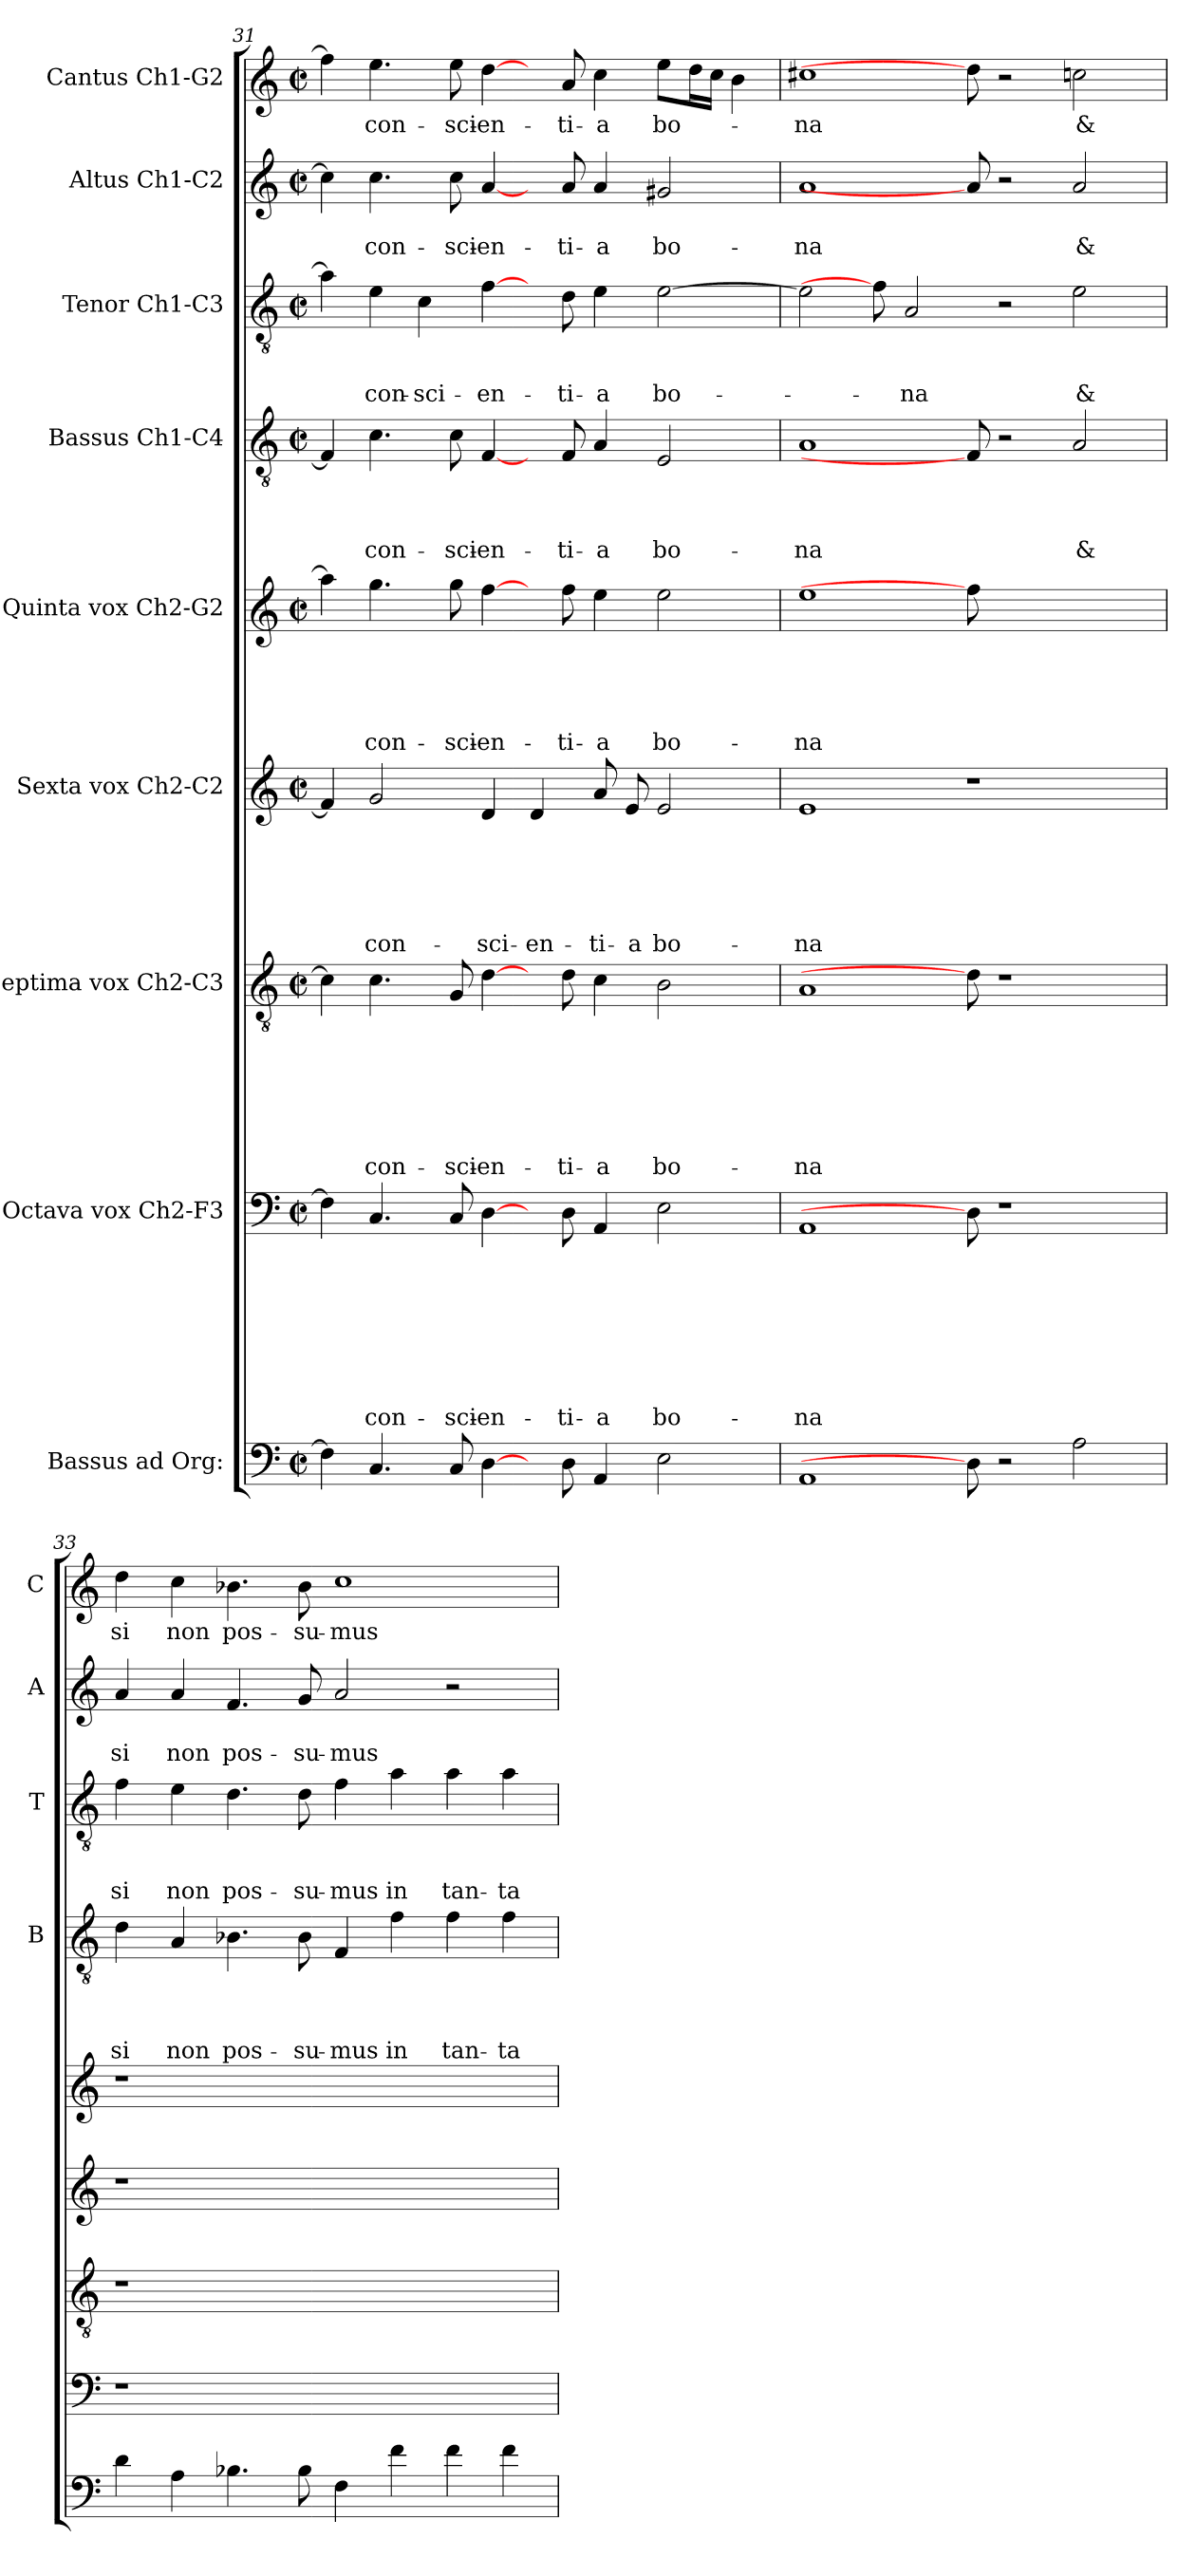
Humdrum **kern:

**kern	**kern	**text	**text	**text	**text	**text	**text	**text	**text	**kern	**text	**text	**text	**text	**text	**text	**text	**kern	**text	**text	**text	**text	**text	**text	**kern	**text	**text	**text	**text	**text	**kern	**text	**text	**text	**text	**kern	**text	**text	**text	**kern	**text	**text	**kern	**text
*part9	*part8	*part8	*part8	*part8	*part8	*part8	*part8	*part8	*part8	*part7	*part7	*part7	*part7	*part7	*part7	*part7	*part7	*part6	*part6	*part6	*part6	*part6	*part6	*part6	*part5	*part5	*part5	*part5	*part5	*part5	*part4	*part4	*part4	*part4	*part4	*part3	*part3	*part3	*part3	*part2	*part2	*part2	*part1	*part1
*staff9	*staff8	*staff8	*staff8	*staff8	*staff8	*staff8	*staff8	*staff8	*staff8	*staff7	*staff7	*staff7	*staff7	*staff7	*staff7	*staff7	*staff7	*staff6	*staff6	*staff6	*staff6	*staff6	*staff6	*staff6	*staff5	*staff5	*staff5	*staff5	*staff5	*staff5	*staff4	*staff4	*staff4	*staff4	*staff4	*staff3	*staff3	*staff3	*staff3	*staff2	*staff2	*staff2	*staff1	*staff1
*I"Bassus ad Org:	*I"Octava vox Ch2-F3	*	*	*	*	*	*	*	*	*I"Septima vox Ch2-C3	*	*	*	*	*	*	*	*I"Sexta vox Ch2-C2	*	*	*	*	*	*	*I"Quinta vox Ch2-G2	*	*	*	*	*	*I"Bassus Ch1-C4	*	*	*	*	*I"Tenor Ch1-C3	*	*	*	*I"Altus Ch1-C2	*	*	*I"Cantus Ch1-G2	*
*	*	*	*	*	*	*	*	*	*	*	*	*	*	*	*	*	*	*	*	*	*	*	*	*	*	*	*	*	*	*	*I'B	*	*	*	*	*I'T	*	*	*	*I'A	*	*	*I'C	*
*clefF4	*clefF4	*	*	*	*	*	*	*	*	*clefGv2	*	*	*	*	*	*	*	*clefG2	*	*	*	*	*	*	*clefG2	*	*	*	*	*	*clefGv2	*	*	*	*	*clefGv2	*	*	*	*clefG2	*	*	*clefG2	*
*k[]	*k[]	*	*	*	*	*	*	*	*	*k[]	*	*	*	*	*	*	*	*k[]	*	*	*	*	*	*	*k[]	*	*	*	*	*	*k[]	*	*	*	*	*k[]	*	*	*	*k[]	*	*	*k[]	*
*C:	*C:	*	*	*	*	*	*	*	*	*C:	*	*	*	*	*	*	*	*C:	*	*	*	*	*	*	*C:	*	*	*	*	*	*C:	*	*	*	*	*C:	*	*	*	*C:	*	*	*C:	*
*M2/2	*M2/2	*	*	*	*	*	*	*	*	*M2/2	*	*	*	*	*	*	*	*M2/2	*	*	*	*	*	*	*M2/2	*	*	*	*	*	*M2/2	*	*	*	*	*M2/2	*	*	*	*M2/2	*	*	*M2/2	*
*met(c|)	*met(c|)	*	*	*	*	*	*	*	*	*met(c|)	*	*	*	*	*	*	*	*met(c|)	*	*	*	*	*	*	*met(c|)	*	*	*	*	*	*met(c|)	*	*	*	*	*met(c|)	*	*	*	*met(c|)	*	*	*met(c|)	*
=31	=31	=31	=31	=31	=31	=31	=31	=31	=31	=31	=31	=31	=31	=31	=31	=31	=31	=31	=31	=31	=31	=31	=31	=31	=31	=31	=31	=31	=31	=31	=31	=31	=31	=31	=31	=31	=31	=31	=31	=31	=31	=31	=31	=31
4F\]	4F\]	.	.	.	.	.	.	.	.	4c\]	.	.	.	.	.	.	.	4f/]	.	.	.	.	.	.	4aa\]	.	.	.	.	.	4F/]	.	.	.	.	4a\]	.	.	.	4cc\]	.	.	4ff\]	.
!	!	!	!	!	!	!	!	!	!LO:LY:b	!	!	!	!	!	!	!	!LO:LY:b	!	!	!	!	!	!	!LO:LY:b	!	!	!	!	!	!LO:LY:b	!	!	!	!	!LO:LY:b	!	!	!	!LO:LY:b	!	!	!LO:LY:b	!	!LO:LY:b
4.C/	4.C/	.	.	.	.	.	.	.	con-	4.c\	.	.	.	.	.	.	con-	2g/	.	.	.	.	.	con-	4.gg\	.	.	.	.	con-	4.c\	.	.	.	con-	4e\	.	.	con-	4.cc\	.	con-	4.ee\	con-
!	!	!	!	!	!	!	!	!	!	!	!	!	!	!	!	!	!	!	!	!	!	!	!	!	!	!	!	!	!	!	!	!	!	!	!	!	!	!	!LO:LY:b	!	!	!	!	!
.	.	.	.	.	.	.	.	.	.	.	.	.	.	.	.	.	.	.	.	.	.	.	.	.	.	.	.	.	.	.	.	.	.	.	.	4c\	.	.	-sci-	.	.	.	.	.
!	!	!	!	!	!	!	!	!	!LO:LY:b	!	!	!	!	!	!	!	!LO:LY:b	!	!	!	!	!	!	!	!	!	!	!	!	!LO:LY:b	!	!	!	!	!LO:LY:b	!	!	!	!	!	!	!LO:LY:b	!	!LO:LY:b
8C/	8C/	.	.	.	.	.	.	.	-sci-	8G/	.	.	.	.	.	.	-sci-	.	.	.	.	.	.	.	8gg\	.	.	.	.	-sci-	8c\	.	.	.	-sci-	.	.	.	.	8cc\	.	-sci-	8ee\	-sci-
!	!	!	!	!	!	!	!	!	!LO:LY:b	!	!	!	!	!	!	!	!LO:LY:b	!	!	!	!	!	!	!LO:LY:b	!	!	!	!	!	!LO:LY:b	!	!	!	!	!LO:LY:b	!	!	!	!LO:LY:b	!	!	!LO:LY:b	!	!LO:LY:b
[4D\	[4D\	.	.	.	.	.	.	.	-en-	[4d\	.	.	.	.	.	.	-en-	4d/	.	.	.	.	.	-sci-	[4ff\	.	.	.	.	-en-	[4F/	.	.	.	-en-	[4f\	.	.	-en-	[4a/	.	-en-	[4dd\	-en-
!	!	!	!	!	!	!	!	!	!	!	!	!	!	!	!	!	!	!	!	!	!	!	!	!LO:LY:b	!	!	!	!	!	!	!	!	!	!	!	!	!	!	!	!	!	!	!	!
8ryy	8ryy	.	.	.	.	.	.	.	.	8ryy	.	.	.	.	.	.	.	4d/	.	.	.	.	.	-en-	8ryy	.	.	.	.	.	8ryy	.	.	.	.	8ryy	.	.	.	8ryy	.	.	8ryy	.
!	!	!	!	!	!	!	!	!	!LO:LY:b	!	!	!	!	!	!	!	!LO:LY:b	!	!	!	!	!	!	!	!	!	!	!	!	!LO:LY:b	!	!	!	!	!LO:LY:b	!	!	!	!LO:LY:b	!	!	!LO:LY:b	!	!LO:LY:b
8D\	8D\	.	.	.	.	.	.	.	-ti-	8d\	.	.	.	.	.	.	-ti-	.	.	.	.	.	.	.	8ff\	.	.	.	.	-ti-	8F/	.	.	.	-ti-	8d\	.	.	-ti-	8a/	.	-ti-	8a/	-ti-
!	!	!	!	!	!	!	!	!	!LO:LY:b	!	!	!	!	!	!	!	!LO:LY:b	!	!	!	!	!	!	!LO:LY:b	!	!	!	!	!	!LO:LY:b	!	!	!	!	!LO:LY:b	!	!	!	!LO:LY:b	!	!	!LO:LY:b	!	!LO:LY:b
4AA/	4AA/	.	.	.	.	.	.	.	-a	4c\	.	.	.	.	.	.	-a	8a/	.	.	.	.	.	-ti-	4ee\	.	.	.	.	-a	4A/	.	.	.	-a	4e\	.	.	-a	4a/	.	-a	4cc\	-a
!	!	!	!	!	!	!	!	!	!	!	!	!	!	!	!	!	!	!	!	!	!	!	!	!LO:LY:b	!	!	!	!	!	!	!	!	!	!	!	!	!	!	!	!	!	!	!	!
.	.	.	.	.	.	.	.	.	.	.	.	.	.	.	.	.	.	8e/	.	.	.	.	.	-a	.	.	.	.	.	.	.	.	.	.	.	.	.	.	.	.	.	.	.	.
!	!	!	!	!	!	!	!	!	!LO:LY:b	!	!	!	!	!	!	!	!LO:LY:b	!	!	!	!	!	!	!LO:LY:b	!	!	!	!	!	!LO:LY:b	!	!	!	!	!LO:LY:b	!	!	!	!LO:LY:b	!	!	!LO:LY:b	!	!LO:LY:b
2E\	2E\	.	.	.	.	.	.	.	bo-	2B\	.	.	.	.	.	.	bo-	2e/	.	.	.	.	.	bo-	2ee\	.	.	.	.	bo-	2E/	.	.	.	bo-	[2e\	.	.	bo-	2g#X/	.	bo-	8ee\L	bo-
.	.	.	.	.	.	.	.	.	.	.	.	.	.	.	.	.	.	.	.	.	.	.	.	.	.	.	.	.	.	.	.	.	.	.	.	.	.	.	.	.	.	.	16dd\L	.
.	.	.	.	.	.	.	.	.	.	.	.	.	.	.	.	.	.	.	.	.	.	.	.	.	.	.	.	.	.	.	.	.	.	.	.	.	.	.	.	.	.	.	16cc\JJ	.
.	.	.	.	.	.	.	.	.	.	.	.	.	.	.	.	.	.	.	.	.	.	.	.	.	.	.	.	.	.	.	.	.	.	.	.	.	.	.	.	.	.	.	4b\	.
=32	=32	=32	=32	=32	=32	=32	=32	=32	=32	=32	=32	=32	=32	=32	=32	=32	=32	=32	=32	=32	=32	=32	=32	=32	=32	=32	=32	=32	=32	=32	=32	=32	=32	=32	=32	=32	=32	=32	=32	=32	=32	=32	=32	=32
!	!	!	!	!	!	!	!	!	!LO:LY:b	!	!	!	!	!	!	!	!LO:LY:b	!	!	!	!	!	!	!LO:LY:b	!	!	!	!	!	!LO:LY:b	!	!	!	!	!LO:LY:b	!	!	!	!	!	!	!LO:LY:b	!	!LO:LY:b
1AA	1AA	.	.	.	.	.	.	.	-na	1A	.	.	.	.	.	.	-na	1e	.	.	.	.	.	-na	1ee	.	.	.	.	-na	1A	.	.	.	-na	2e\]	.	.	.	1a	.	-na	1cc#X	-na
.	.	.	.	.	.	.	.	.	.	.	.	.	.	.	.	.	.	.	.	.	.	.	.	.	.	.	.	.	.	.	.	.	.	.	.	8f\]	.	.	.	.	.	.	.	.
!	!	!	!	!	!	!	!	!	!	!	!	!	!	!	!	!	!	!	!	!	!	!	!	!	!	!	!	!	!	!	!	!	!	!	!	!	!	!	!LO:LY:b	!	!	!	!	!
.	.	.	.	.	.	.	.	.	.	.	.	.	.	.	.	.	.	.	.	.	.	.	.	.	.	.	.	.	.	.	.	.	.	.	.	2A/	.	.	-na	.	.	.	.	.
8D\]	8D\]	.	.	.	.	.	.	.	.	8d\]	.	.	.	.	.	.	.	1r	.	.	.	.	.	.	8ff\]	.	.	.	.	.	8F/]	.	.	.	.	.	.	.	.	8a/]	.	.	8dd\]	.
2r	1r	.	.	.	.	.	.	.	.	1r	.	.	.	.	.	.	.	.	.	.	.	.	.	.	1ryy	.	.	.	.	.	2r	.	.	.	.	2r	.	.	.	2r	.	.	2r	.
!	!	!	!	!	!	!	!	!	!	!	!	!	!	!	!	!	!	!	!	!	!	!	!	!	!	!	!	!	!	!	!	!	!	!	!LO:LY:b	!	!	!	!LO:LY:b	!	!	!LO:LY:b	!	!LO:LY:b
2A\	.	.	.	.	.	.	.	.	.	.	.	.	.	.	.	.	.	.	.	.	.	.	.	.	.	.	.	.	.	.	2A/	.	.	.	&	2e\	.	.	&	2a/	.	&	2ccn\	&
.	.	.	.	.	.	.	.	.	.	.	.	.	.	.	.	.	.	8ryy	.	.	.	.	.	.	.	.	.	.	.	.	.	.	.	.	.	.	.	.	.	.	.	.	.	.
!!LO:LB:g=z
=33	=33	=33	=33	=33	=33	=33	=33	=33	=33	=33	=33	=33	=33	=33	=33	=33	=33	=33	=33	=33	=33	=33	=33	=33	=33	=33	=33	=33	=33	=33	=33	=33	=33	=33	=33	=33	=33	=33	=33	=33	=33	=33	=33	=33
!	!	!	!	!	!	!	!	!	!	!	!	!	!	!	!	!	!	!	!	!	!	!	!	!	!	!	!	!	!	!	!	!	!	!	!LO:LY:b	!	!	!	!LO:LY:b	!	!	!LO:LY:b	!	!LO:LY:b
4d\	1r	.	.	.	.	.	.	.	.	1r	.	.	.	.	.	.	.	1r	.	.	.	.	.	.	1r	.	.	.	.	.	4d\	.	.	.	si	4f\	.	.	si	4a/	.	si	4dd\	si
!	!	!	!	!	!	!	!	!	!	!	!	!	!	!	!	!	!	!	!	!	!	!	!	!	!	!	!	!	!	!	!	!	!	!	!LO:LY:b	!	!	!	!LO:LY:b	!	!	!LO:LY:b	!	!LO:LY:b
4A\	.	.	.	.	.	.	.	.	.	.	.	.	.	.	.	.	.	.	.	.	.	.	.	.	.	.	.	.	.	.	4A/	.	.	.	non	4e\	.	.	non	4a/	.	non	4cc\	non
!	!	!	!	!	!	!	!	!	!	!	!	!	!	!	!	!	!	!	!	!	!	!	!	!	!	!	!	!	!	!	!	!	!	!	!LO:LY:b	!	!	!	!LO:LY:b	!	!	!LO:LY:b	!	!LO:LY:b
4.B-X\	.	.	.	.	.	.	.	.	.	.	.	.	.	.	.	.	.	.	.	.	.	.	.	.	.	.	.	.	.	.	4.B-X\	.	.	.	pos-	4.d\	.	.	pos-	4.f/	.	pos-	4.b-X\	pos-
!	!	!	!	!	!	!	!	!	!	!	!	!	!	!	!	!	!	!	!	!	!	!	!	!	!	!	!	!	!	!	!	!	!	!	!LO:LY:b	!	!	!	!LO:LY:b	!	!	!LO:LY:b	!	!LO:LY:b
8B-\	.	.	.	.	.	.	.	.	.	.	.	.	.	.	.	.	.	.	.	.	.	.	.	.	.	.	.	.	.	.	8B-\	.	.	.	-su-	8d\	.	.	-su-	8g/	.	-su-	8b-\	-su-
!	!	!	!	!	!	!	!	!	!	!	!	!	!	!	!	!	!	!	!	!	!	!	!	!	!	!	!	!	!	!	!	!	!	!	!LO:LY:b	!	!	!	!LO:LY:b	!	!	!LO:LY:b	!	!LO:LY:b
4F\	1ryy	.	.	.	.	.	.	.	.	1ryy	.	.	.	.	.	.	.	1ryy	.	.	.	.	.	.	1ryy	.	.	.	.	.	4F/	.	.	.	-mus	4f\	.	.	-mus	2a/	.	-mus	1cc	-mus
!	!	!	!	!	!	!	!	!	!	!	!	!	!	!	!	!	!	!	!	!	!	!	!	!	!	!	!	!	!	!	!	!	!	!	!LO:LY:b	!	!	!	!LO:LY:b	!	!	!	!	!
4f\	.	.	.	.	.	.	.	.	.	.	.	.	.	.	.	.	.	.	.	.	.	.	.	.	.	.	.	.	.	.	4f\	.	.	.	in	4a\	.	.	in	.	.	.	.	.
!	!	!	!	!	!	!	!	!	!	!	!	!	!	!	!	!	!	!	!	!	!	!	!	!	!	!	!	!	!	!	!	!	!	!	!LO:LY:b	!	!	!	!LO:LY:b	!	!	!	!	!
4f\	.	.	.	.	.	.	.	.	.	.	.	.	.	.	.	.	.	.	.	.	.	.	.	.	.	.	.	.	.	.	4f\	.	.	.	tan-	4a\	.	.	tan-	2r	.	.	.	.
!	!	!	!	!	!	!	!	!	!	!	!	!	!	!	!	!	!	!	!	!	!	!	!	!	!	!	!	!	!	!	!	!	!	!	!LO:LY:b	!	!	!	!LO:LY:b	!	!	!	!	!
4f\	.	.	.	.	.	.	.	.	.	.	.	.	.	.	.	.	.	.	.	.	.	.	.	.	.	.	.	.	.	.	4f\	.	.	.	-ta	4a\	.	.	-ta	.	.	.	.	.
=	=	=	=	=	=	=	=	=	=	=	=	=	=	=	=	=	=	=	=	=	=	=	=	=	=	=	=	=	=	=	=	=	=	=	=	=	=	=	=	=	=	=	=	=
*-	*-	*-	*-	*-	*-	*-	*-	*-	*-	*-	*-	*-	*-	*-	*-	*-	*-	*-	*-	*-	*-	*-	*-	*-	*-	*-	*-	*-	*-	*-	*-	*-	*-	*-	*-	*-	*-	*-	*-	*-	*-	*-	*-	*-
